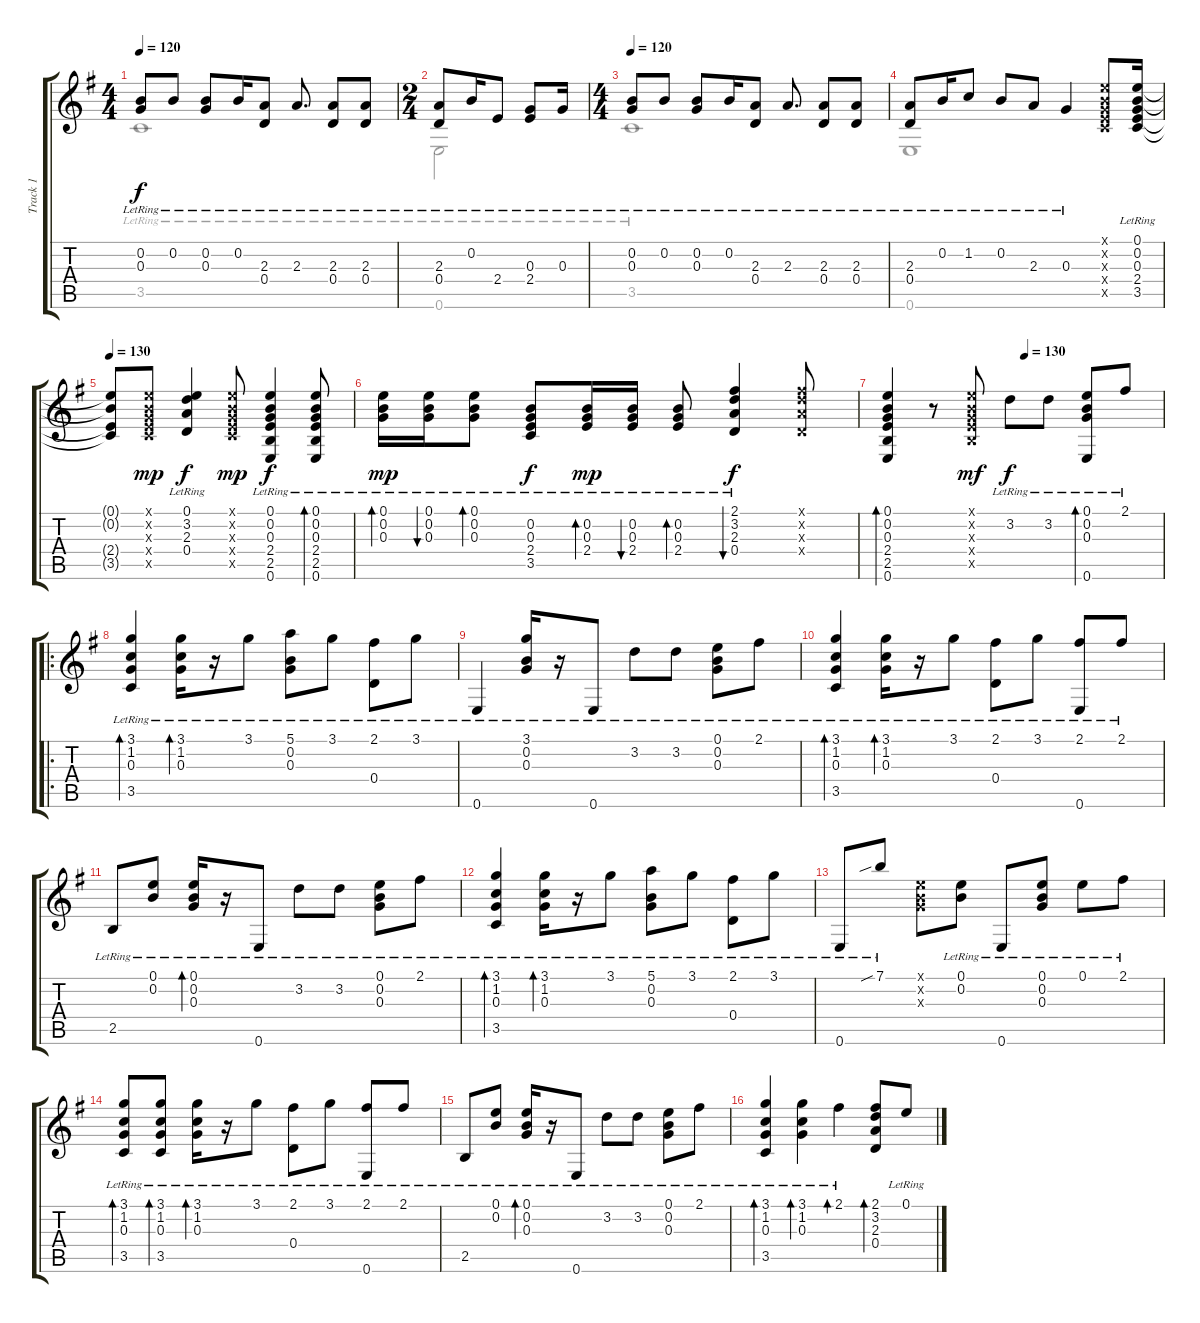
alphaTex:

\track ("Track 1" "Track 1") {instrument acousticguitarsteel}
\staff {score tabs}
\tuning (E4 B3 G3 D3 A2 E2) {hide}
\voice
\ts (4 4)
\tempo 120
\clef g2
\ks g
(0.2{lr} 0.3{lr}).8{dy f} 0.2{lr}.8 (0.2{lr} 0.3{lr}).8 0.2{lr}.16 (2.3{lr} 0.4{lr}).8 2.3{lr}.8{d} (2.3{lr} 0.4{lr}).8 (2.3{lr} 0.4{lr}).8 |
\ts (2 4)
(2.3{lr} 0.4{lr}).8 0.2{lr}.16 2.4{lr}.8 (0.3{lr} 2.4{lr}).8 0.3{lr}.16 |
\ts (4 4)
\tempo 120
(0.2{lr} 0.3{lr}).8 0.2{lr}.8 (0.2{lr} 0.3{lr}).8 0.2{lr}.16 (2.3{lr} 0.4{lr}).8 2.3{lr}.8{d} (2.3{lr} 0.4{lr}).8 (2.3{lr} 0.4{lr}).8 |
(2.3{lr} 0.4{lr}).8 0.2{lr}.16 1.2{lr}.8 0.2{lr}.8 2.3{lr}.8 0.3{lr}.4 (0.1{x} 0.2{x} 0.3{x} 2.4{x} 3.5{x}).8 (0.1{lr} 0.2{lr} 0.3{lr} 2.4{lr} 3.5{lr}).16 |
\tempo 130
(0.1{t} 0.2{t} 2.4{t} 3.5{t}).8 (0.1{x} 0.2{x} 0.3{x} 2.4{x} 3.5{x}).8{dy mp} (0.1{lr} 3.2{lr} 2.3{lr} 0.4{lr}).4{dy f} (0.1{x} 0.2{x} 0.3{x} 2.4{x} 3.5{x}).8{dy mp} (0.1{lr} 0.2{lr} 0.3{lr} 2.4{lr} 2.5{lr} 0.6{lr}).4{dy f} (0.1{lr} 0.2{lr} 0.3{lr} 2.4{lr} 2.5{lr} 0.6{lr}).8{bd 120} |
(0.1{lr} 0.2{lr} 0.3{lr}).16{bd 120 dy mp} (0.1{lr} 0.2{lr} 0.3{lr}).16{bu 120} (0.1{lr} 0.2{lr} 0.3{lr}).8{bd 120} (0.2{lr} 0.3{lr} 2.4{lr} 3.5{lr}).8{dy f} (0.2{lr} 0.3{lr} 2.4{lr}).16{bd 120 dy mp} (0.2{lr} 0.3{lr} 2.4{lr}).16{bu 120} (0.2{lr} 0.3{lr} 2.4{lr}).8{bd 120} (2.1{lr} 3.2{lr} 2.3{lr} 0.4{lr}).4{bu 120 dy f} (2.1{x} 3.2{x} 2.3{x} 0.4{x}).8 |
\tempo (130 0.5)
(0.1 0.2 0.3 2.4 2.5 0.6).4{bd 120} r.8 (0.1{x} 0.2{x} 0.3{x} 2.4{x} 2.5{x}).8{dy mf} 3.2{lr}.8{dy f} 3.2{lr}.8 (0.1{lr} 0.2{lr} 0.3{lr} 0.6{lr}).8{bd 60} 2.1{lr}.8 |
\ro
(3.1{lr} 1.2{lr} 0.3{lr} 3.5{lr}).4{bd 60} (3.1{lr} 1.2{lr} 0.3{lr}).16{bd 240} r.16 3.1{lr}.8 (5.1{lr} 0.2{lr} 0.3).8 3.1{lr}.8 (2.1{lr} 0.4{lr}).8 3.1{lr}.8 |
0.6{lr}.4 (3.1{lr} 0.2{lr} 0.3{lr}).16 r.16 0.6{lr}.8 3.2{lr}.8 3.2{lr}.8 (0.1{lr} 0.2{lr} 0.3{lr}).8 2.1{lr}.8 |
(3.1{lr} 1.2{lr} 0.3{lr} 3.5{lr}).4{bd 60} (3.1{lr} 1.2{lr} 0.3{lr}).16{bd 240} r.16 3.1{lr}.8 (2.1{lr} 0.4{lr}).8 3.1{lr}.8 (2.1{lr} 0.6{lr}).8 2.1{lr}.8 |
2.5{lr}.8 (0.1{lr} 0.2{lr}).8 (0.1 0.2{lr} 0.3{lr}).16{bd 60} r.16 0.6{lr}.8 3.2{lr}.8 3.2{lr}.8 (0.1{lr} 0.2{lr} 0.3{lr}).8 2.1{lr}.8 |
(3.1{lr} 1.2{lr} 0.3{lr} 3.5{lr}).4{bd 60} (3.1{lr} 1.2{lr} 0.3{lr}).16{bd 240} r.16 3.1{lr}.8 (5.1{lr} 0.2{lr} 0.3{lr}).8 3.1{lr}.8 (2.1{lr} 0.4{lr}).8 3.1{lr}.8 |
0.6{lr}.8 7.1{sib lr}.8 (0.1{x} 0.2{x} 0.3{x}).8 (0.1{lr} 0.2{lr}).8 0.6{lr}.8 (0.1{lr} 0.2{lr} 0.3{lr}).8 0.1{lr}.8 2.1{lr}.8 |
(3.1{lr} 1.2{lr} 0.3{lr} 3.5{lr}).8{bd 60} (3.1{lr} 1.2{lr} 0.3{lr} 3.5{lr}).8{bd 60} (3.1{lr} 1.2{lr} 0.3{lr}).16{bd 240} r.16 3.1{lr}.8 (2.1{lr} 0.4{lr}).8 3.1{lr}.8 (2.1{lr} 0.6{lr}).8 2.1{lr}.8 |
2.5{lr}.8 (0.1{lr} 0.2{lr}).8 (0.1 0.2{lr} 0.3{lr}).16{bd 60} r.16 0.6{lr}.8 3.2{lr}.8 3.2{lr}.8 (0.1{lr} 0.2{lr} 0.3{lr}).8 2.1{lr}.8 |
(3.1{lr} 1.2{lr} 0.3{lr} 3.5{lr}).4{bd 60} (3.1{lr} 1.2{lr} 0.3{lr}).4{bd 30} 2.1{lr}.4{bd 240} (2.1 3.2 2.3 0.4).8{bd 240} 0.1{lr}.8
\voice
\clef g2
\ottava regular
\simile none
\ks g
3.5{lr}.1{dy f} |
0.6{lr}.2 |
3.5{lr}.1 |
0.6.1 |
|
|
|
|
|
|
|
|
|
|
|
